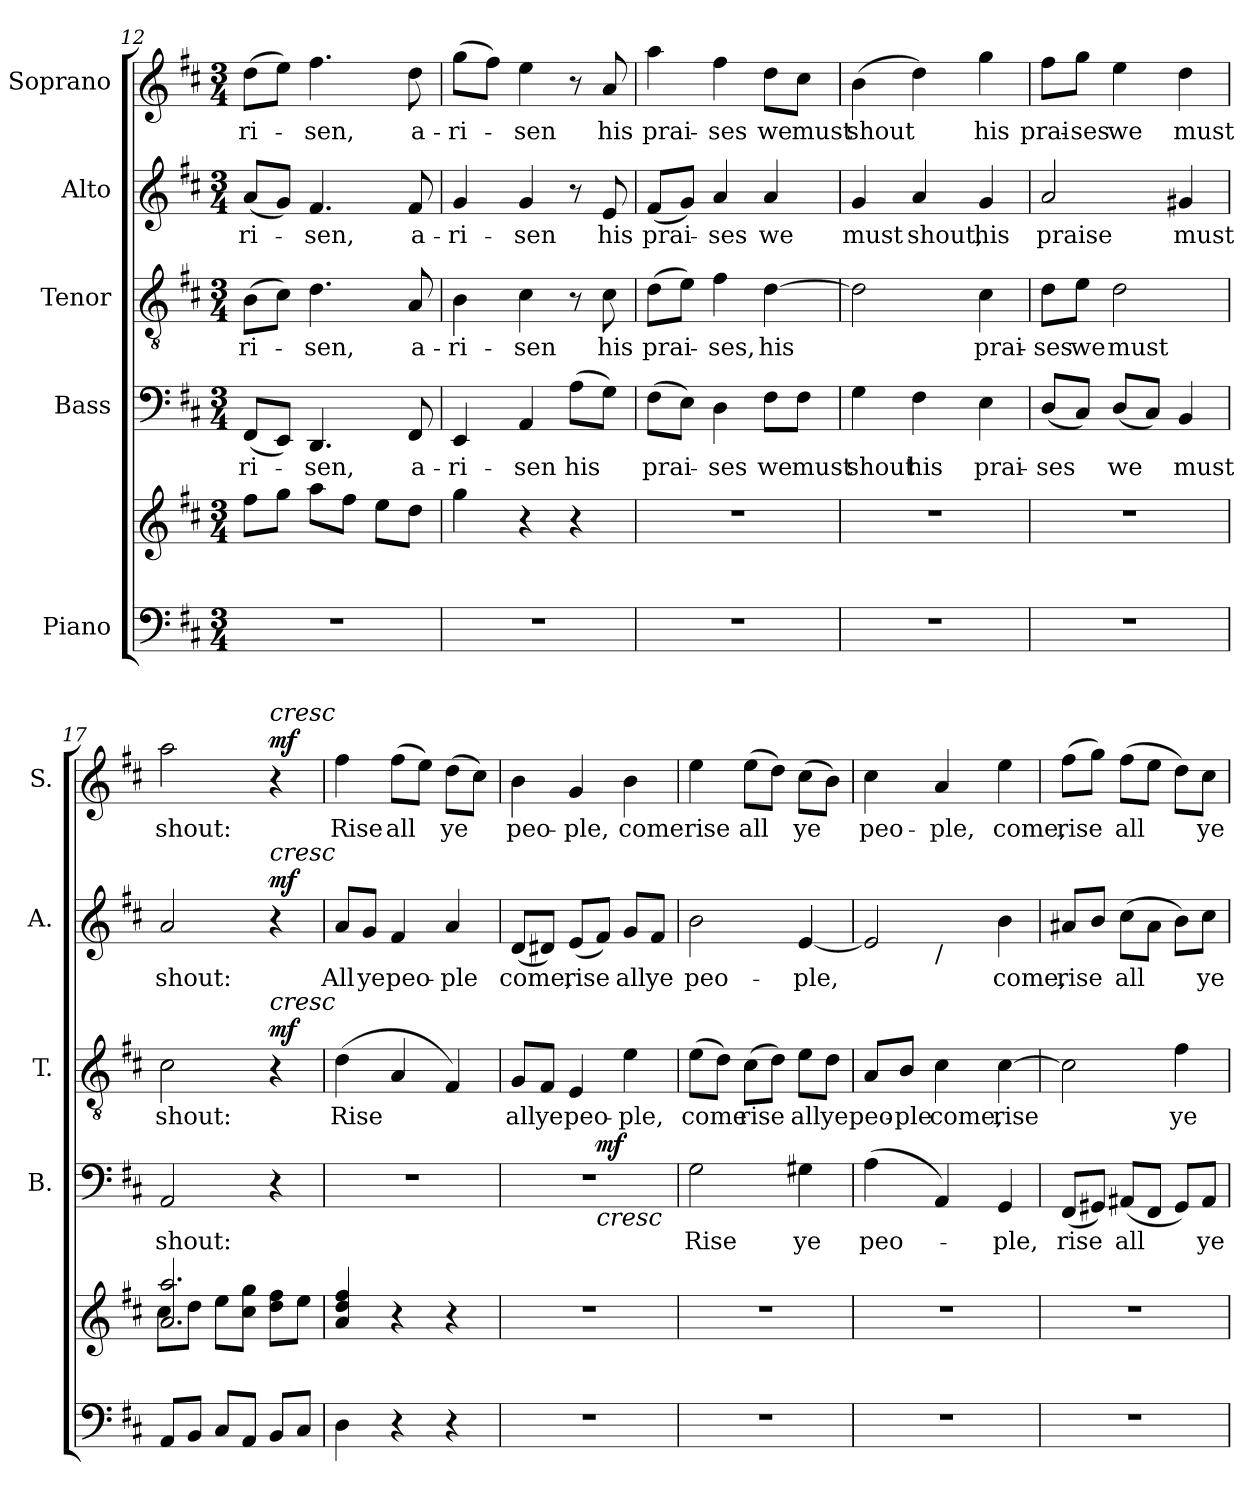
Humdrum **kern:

**kern	**kern	**kern	**text	**dynam	**kern	**text	**dynam	**kern	**text	**dynam	**kern	**text	**dynam
*part5	*part5	*part4	*part4	*part4	*part3	*part3	*part3	*part2	*part2	*part2	*part1	*part1	*part1
*staff6	*staff5	*staff4	*staff4	*staff4	*staff3	*staff3	*staff3	*staff2	*staff2	*staff2	*staff1	*staff1	*staff1
*I"Piano	*	*I"Bass	*	*	*I"Tenor	*	*	*I"Alto	*	*	*I"Soprano	*	*
*	*	*I'B.	*	*	*I'T.	*	*	*I'A.	*	*	*I'S.	*	*
*clefF4	*clefG2	*clefF4	*	*	*clefGv2	*	*	*clefG2	*	*	*clefG2	*	*
*	*	*	*	*	*ITrd7c12	*	*	*	*	*	*	*	*
*k[f#c#]	*k[f#c#]	*k[f#c#]	*	*	*k[f#c#]	*	*	*k[f#c#]	*	*	*k[f#c#]	*	*
*D:	*D:	*D:	*	*	*D:	*	*	*D:	*	*	*D:	*	*
*M3/4	*M3/4	*M3/4	*	*	*M3/4	*	*	*M3/4	*	*	*M3/4	*	*
=12	=12	=12	=12	=12	=12	=12	=12	=12	=12	=12	=12	=12	=12
!LO:N:vis=1	!	!	!LO:LY:b	!	!	!LO:LY:b	!	!	!LO:LY:b	!	!	!LO:LY:b	!
2.r	8ff#\L	(<8FF#/L	-ri-	.	(>8BB\L	-ri-	.	(<8a/L	-ri-	.	(>8dd\L	-ri-	.
.	8gg\J	8EE/J)	.	.	8C#\J)	.	.	8g/J)	.	.	8ee\J)	.	.
!	!	!	!LO:LY:b	!	!	!LO:LY:b	!	!	!LO:LY:b	!	!	!LO:LY:b	!
.	8aa\L	4.DD/	-sen,	.	4.D\	-sen,	.	4.f#/	-sen,	.	4.ff#\	-sen,	.
.	8ff#\J	.	.	.	.	.	.	.	.	.	.	.	.
.	8ee\L	.	.	.	.	.	.	.	.	.	.	.	.
!	!	!	!LO:LY:b	!	!	!LO:LY:b	!	!	!LO:LY:b	!	!	!LO:LY:b	!
.	8dd\J	8FF#/	a-	.	8AA/	a-	.	8f#/	a-	.	8dd\	a-	.
=13	=13	=13	=13	=13	=13	=13	=13	=13	=13	=13	=13	=13	=13
!LO:N:vis=1	!	!	!LO:LY:b	!	!	!LO:LY:b	!	!	!LO:LY:b	!	!	!LO:LY:b	!
2.r	4gg\	4EE/	-ri-	.	4BB\	-ri-	.	4g/	-ri-	.	(>8gg\L	-ri-	.
.	.	.	.	.	.	.	.	.	.	.	8ff#\J)	.	.
!	!	!	!LO:LY:b	!	!	!LO:LY:b	!	!	!LO:LY:b	!	!	!LO:LY:b	!
.	4r	4AA/	-sen	.	4C#\	-sen	.	4g/	-sen	.	4ee\	-sen	.
!	!	!	!LO:LY:b	!	!	!	!	!	!	!	!	!	!
.	4r	(>8A\L	his	.	8r	.	.	8r	.	.	8r	.	.
!	!	!	!	!	!	!LO:LY:b	!	!	!LO:LY:b	!	!	!LO:LY:b	!
.	.	8G\J)	.	.	8C#\	his	.	8e/	his	.	8a/	his	.
=14	=14	=14	=14	=14	=14	=14	=14	=14	=14	=14	=14	=14	=14
!LO:N:vis=1	!LO:N:vis=1	!	!LO:LY:b	!	!	!LO:LY:b	!	!	!LO:LY:b	!	!	!LO:LY:b	!
2.r	2.r	(>8F#\L	prai-	.	(>8D\L	prai-	.	(<8f#/L	prai-	.	4aa\	prai-	.
.	.	8E\J)	.	.	8E\J)	.	.	8g/J)	.	.	.	.	.
!	!	!	!LO:LY:b	!	!	!LO:LY:b	!	!	!LO:LY:b	!	!	!LO:LY:b	!
.	.	4D\	-ses	.	4F#\	-ses,	.	4a/	-ses	.	4ff#\	-ses	.
!	!	!	!LO:LY:b	!	!	!LO:LY:b	!	!	!LO:LY:b	!	!	!LO:LY:b	!
.	.	8F#\L	we	.	[>4D\	his	.	4a/	we	.	8dd\L	we	.
!	!	!	!LO:LY:b	!	!	!	!	!	!	!	!	!LO:LY:b	!
.	.	8F#\J	must	.	.	.	.	.	.	.	8cc#\J	must	.
!!LO:PB:g=z
=15	=15	=15	=15	=15	=15	=15	=15	=15	=15	=15	=15	=15	=15
!LO:N:vis=1	!LO:N:vis=1	!	!LO:LY:b	!	!	!	!	!	!LO:LY:b	!	!	!LO:LY:b	!
2.r	2.r	4G\	shout	.	2D\]	.	.	4g/	must	.	(>4b\	shout	.
!	!	!	!LO:LY:b	!	!	!	!	!	!LO:LY:b	!	!	!	!
.	.	4F#\	his	.	.	.	.	4a/	shout,	.	4dd\)	.	.
!	!	!	!LO:LY:b	!	!	!LO:LY:b	!	!	!LO:LY:b	!	!	!LO:LY:b	!
.	.	4E\	prai-	.	4C#\	prai-	.	4g/	his	.	4gg\	his	.
=16	=16	=16	=16	=16	=16	=16	=16	=16	=16	=16	=16	=16	=16
!LO:N:vis=1	!LO:N:vis=1	!	!LO:LY:b	!	!	!LO:LY:b	!	!	!LO:LY:b	!	!	!LO:LY:b	!
2.r	2.r	(<8D/L	-ses	.	8D\L	-ses	.	2a/	praise	.	8ff#\L	prai-	.
!	!	!	!	!	!	!LO:LY:b	!	!	!	!	!	!LO:LY:b	!
.	.	8C#/J)	.	.	8E\J	we	.	.	.	.	8gg\J	-ses	.
!	!	!	!LO:LY:b	!	!	!LO:LY:b	!	!	!	!	!	!LO:LY:b	!
.	.	(<8D/L	we	.	2D\	must	.	.	.	.	4ee\	we	.
.	.	8C#/J)	.	.	.	.	.	.	.	.	.	.	.
!	!	!	!LO:LY:b	!	!	!	!	!	!LO:LY:b	!	!	!LO:LY:b	!
.	.	4BB/	must	.	.	.	.	4g#X/	must	.	4dd\	must	.
=17	=17	=17	=17	=17	=17	=17	=17	=17	=17	=17	=17	=17	=17
*	*^	*	*	*	*	*	*	*	*	*	*	*	*
!	!	!	!	!LO:LY:b	!	!	!LO:LY:b	!	!	!LO:LY:b	!	!	!LO:LY:b	!
8AA/L	2.a/ 2.aa/	8cc#\L	2AA/	shout:	.	2C#\	shout:	.	2a/	shout:	.	2aa\	shout:	.
8BB/J	.	8dd\J	.	.	.	.	.	.	.	.	.	.	.	.
8C#/L	.	8ee\L	.	.	.	.	.	.	.	.	.	.	.	.
8AA/J	.	8cc#\ 8gg\J	.	.	.	.	.	.	.	.	.	.	.	.
!	!	!	!	!	!	!	!	!	!	!	!	!LO:TX:a:i:t=cresc	!	!
!	!	!	!	!	!	!	!	!	!LO:TX:a:i:t=cresc	!	!	!	!	!
!	!	!	!	!	!	!LO:TX:a:i:t=cresc	!	!	!	!	!	!	!	!
!	!	!	!	!	!	!	!	!LO:DY:a	!	!	!LO:DY:a	!	!	!LO:DY:a
8BB/L	.	8dd\ 8ff#\L	4r	.	.	4r	.	mf	4r	.	mf	4r	.	mf
8C#/J	.	8ee\J	.	.	.	.	.	.	.	.	.	.	.	.
=18	=18	=18	=18	=18	=18	=18	=18	=18	=18	=18	=18	=18	=18	=18
!	!	!	!LO:N:vis=1	!	!	!	!LO:LY:b	!	!	!LO:LY:b	!	!	!LO:LY:b	!
*	*v	*v	*	*	*	*	*	*	*	*	*	*	*	*
4D\	4a/ 4dd/ 4ff#/	2.r	.	.	(>4D\	Rise	.	8a/L	All	.	4ff#\	Rise	.
!	!	!	!	!	!	!	!	!	!LO:LY:b	!	!	!	!
.	.	.	.	.	.	.	.	8g/J	ye	.	.	.	.
!	!	!	!	!	!	!	!	!	!LO:LY:b	!	!	!LO:LY:b	!
4r	4r	.	.	.	4AA/	.	.	4f#/	peo-	.	(>8ff#\L	all	.
.	.	.	.	.	.	.	.	.	.	.	8ee\J)	.	.
!	!	!	!	!	!	!	!	!	!LO:LY:b	!	!	!LO:LY:b	!
4r	4r	.	.	.	4FF#/)	.	.	4a/	-ple	.	(>8dd\L	ye	.
.	.	.	.	.	.	.	.	.	.	.	8cc#\J)	.	.
=19	=19	=19	=19	=19	=19	=19	=19	=19	=19	=19	=19	=19	=19
!LO:N:vis=1	!LO:N:vis=1	!LO:N:vis=1	!	!	!	!LO:LY:b	!	!	!LO:LY:b	!	!	!LO:LY:b	!
*	*	*^	*	*	*	*	*	*	*	*	*	*	*
2.r	2.r	2.r	4.ryy	.	.	8GG/L	all	.	(<8d/L	come,	.	4b\	peo-	.
!	!	!	!	!	!	!	!LO:LY:b	!	!	!	!	!	!	!
.	.	.	.	.	.	8FF#/J	ye	.	8d#X/J)	.	.	.	.	.
!	!	!	!	!	!	!	!LO:LY:b	!	!	!LO:LY:b	!	!	!LO:LY:b	!
.	.	.	.	.	.	4EE/	peo-	.	(<8e/L	rise	.	4g/	-ple,	.
!	!	!	!LO:TX:b:i:t=cresc	!	!	!	!	!	!	!	!	!	!	!
!	!	!	!	!	!LO:DY:b	!	!	!	!	!	!	!	!	!
.	.	.	4.ryy	.	mf	.	.	.	8f#/J)	.	.	.	.	.
!	!	!	!	!	!	!	!LO:LY:b	!	!	!LO:LY:b	!	!	!LO:LY:b	!
.	.	.	.	.	.	4E\	-ple,	.	8g/L	all	.	4b\	come	.
!	!	!	!	!	!	!	!	!	!	!LO:LY:b	!	!	!	!
.	.	.	.	.	.	.	.	.	8f#/J	ye	.	.	.	.
=20	=20	=20	=20	=20	=20	=20	=20	=20	=20	=20	=20	=20	=20	=20
!LO:N:vis=1	!LO:N:vis=1	!	!	!LO:LY:b	!	!	!LO:LY:b	!	!	!LO:LY:b	!	!	!LO:LY:b	!
*	*	*v	*v	*	*	*	*	*	*	*	*	*	*	*
2.r	2.r	2G\	Rise	.	(>8E\L	come	.	2b\	peo-	.	4ee\	rise	.
.	.	.	.	.	8D\J)	.	.	.	.	.	.	.	.
!	!	!	!	!	!	!LO:LY:b	!	!	!	!	!	!LO:LY:b	!
.	.	.	.	.	(>8C#\L	rise	.	.	.	.	(>8ee\L	all	.
.	.	.	.	.	8D\J)	.	.	.	.	.	8dd\J)	.	.
!	!	!	!LO:LY:b	!	!	!LO:LY:b	!	!	!LO:LY:b	!	!	!LO:LY:b	!
.	.	4G#X\	ye	.	8E\L	all	.	[<4e/	-ple,	.	(>8cc#\L	ye	.
!	!	!	!	!	!	!LO:LY:b	!	!	!	!	!	!	!
.	.	.	.	.	8D\J	ye	.	.	.	.	8b\J)	.	.
!!LO:LB:g=z
=21	=21	=21	=21	=21	=21	=21	=21	=21	=21	=21	=21	=21	=21
!LO:N:vis=1	!LO:N:vis=1	!	!LO:LY:b	!	!	!LO:LY:b	!	!	!	!	!	!LO:LY:b	!
*	*	*	*	*	*	*	*	*^	*	*	*	*	*
2.r	2.r	(>4A\	peo-	.	8AA/L	peo-	.	2e/]	4ryy	.	.	4cc#\	peo-	.
!	!	!	!	!	!	!LO:LY:b	!	!	!	!	!	!	!	!
.	.	.	.	.	8BB/J	-ple	.	.	.	.	.	.	.	.
!	!	!	!	!	!	!	!	!	!LO:TX:b:t=/	!	!	!	!	!
!	!	!	!	!	!	!LO:LY:b	!	!	!	!	!	!	!LO:LY:b	!
.	.	4AA/)	.	.	4C#\	come,	.	.	2ryy	.	.	4a/	-ple,	.
!	!	!	!LO:LY:b	!	!	!LO:LY:b	!	!	!	!LO:LY:b	!	!	!LO:LY:b	!
.	.	4GG/	-ple,	.	[>4C#\	rise	.	4b\	.	come,	.	4ee\	come,	.
=22	=22	=22	=22	=22	=22	=22	=22	=22	=22	=22	=22	=22	=22	=22
!LO:N:vis=1	!LO:N:vis=1	!	!LO:LY:b	!	!	!	!	!	!	!LO:LY:b	!	!	!LO:LY:b	!
*	*	*	*	*	*	*	*	*v	*v	*	*	*	*	*
2.r	2.r	(<8FF#/L	rise	.	2C#\]	.	.	8a#X/L	rise	.	(>8ff#\L	rise	.
.	.	8GG#X/J)	.	.	.	.	.	8b/J	.	.	8gg\J)	.	.
!	!	!	!LO:LY:b	!	!	!	!	!	!LO:LY:b	!	!	!LO:LY:b	!
.	.	(<8AA#X/L	all	.	.	.	.	(>8cc#\L	all	.	(>8ff#\L	all	.
.	.	8FF#/J	.	.	.	.	.	8a#\J	.	.	8ee\J	.	.
!	!	!	!	!	!	!LO:LY:b	!	!	!	!	!	!	!
.	.	8GG#/L)	.	.	4F#\	ye	.	8b\L)	.	.	8dd\L)	.	.
!	!	!	!LO:LY:b	!	!	!	!	!	!LO:LY:b	!	!	!LO:LY:b	!
.	.	8AA#/J	ye	.	.	.	.	8cc#\J	ye	.	8cc#\J	ye	.
=	=	=	=	=	=	=	=	=	=	=	=	=	=
*-	*-	*-	*-	*-	*-	*-	*-	*-	*-	*-	*-	*-	*-
